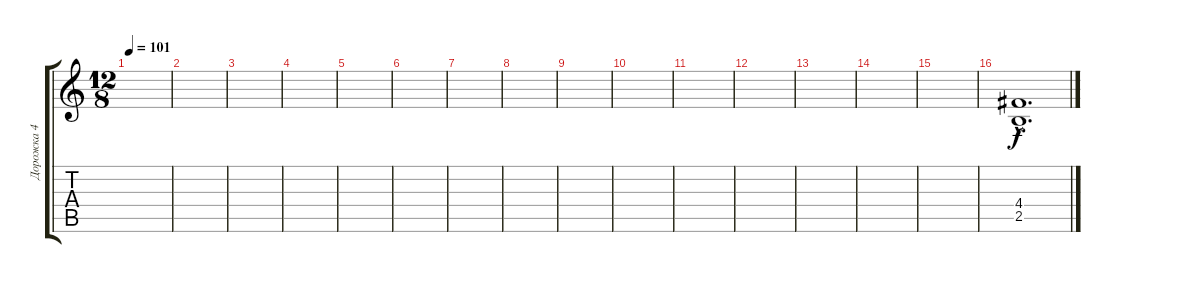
\track ("Дорожка 4" "Дорожка 4") {instrument distortionguitar}
\staff {score tabs}
\tuning (E4 B3 G3 D3 A2 E2) {hide}
\ts (12 8)
\tempo 101
\clef g2
\ks c
|
|
|
|
|
|
|
|
|
|
|
|
|
|
|
(4.4{hac} 2.5{hac}).1{d}
